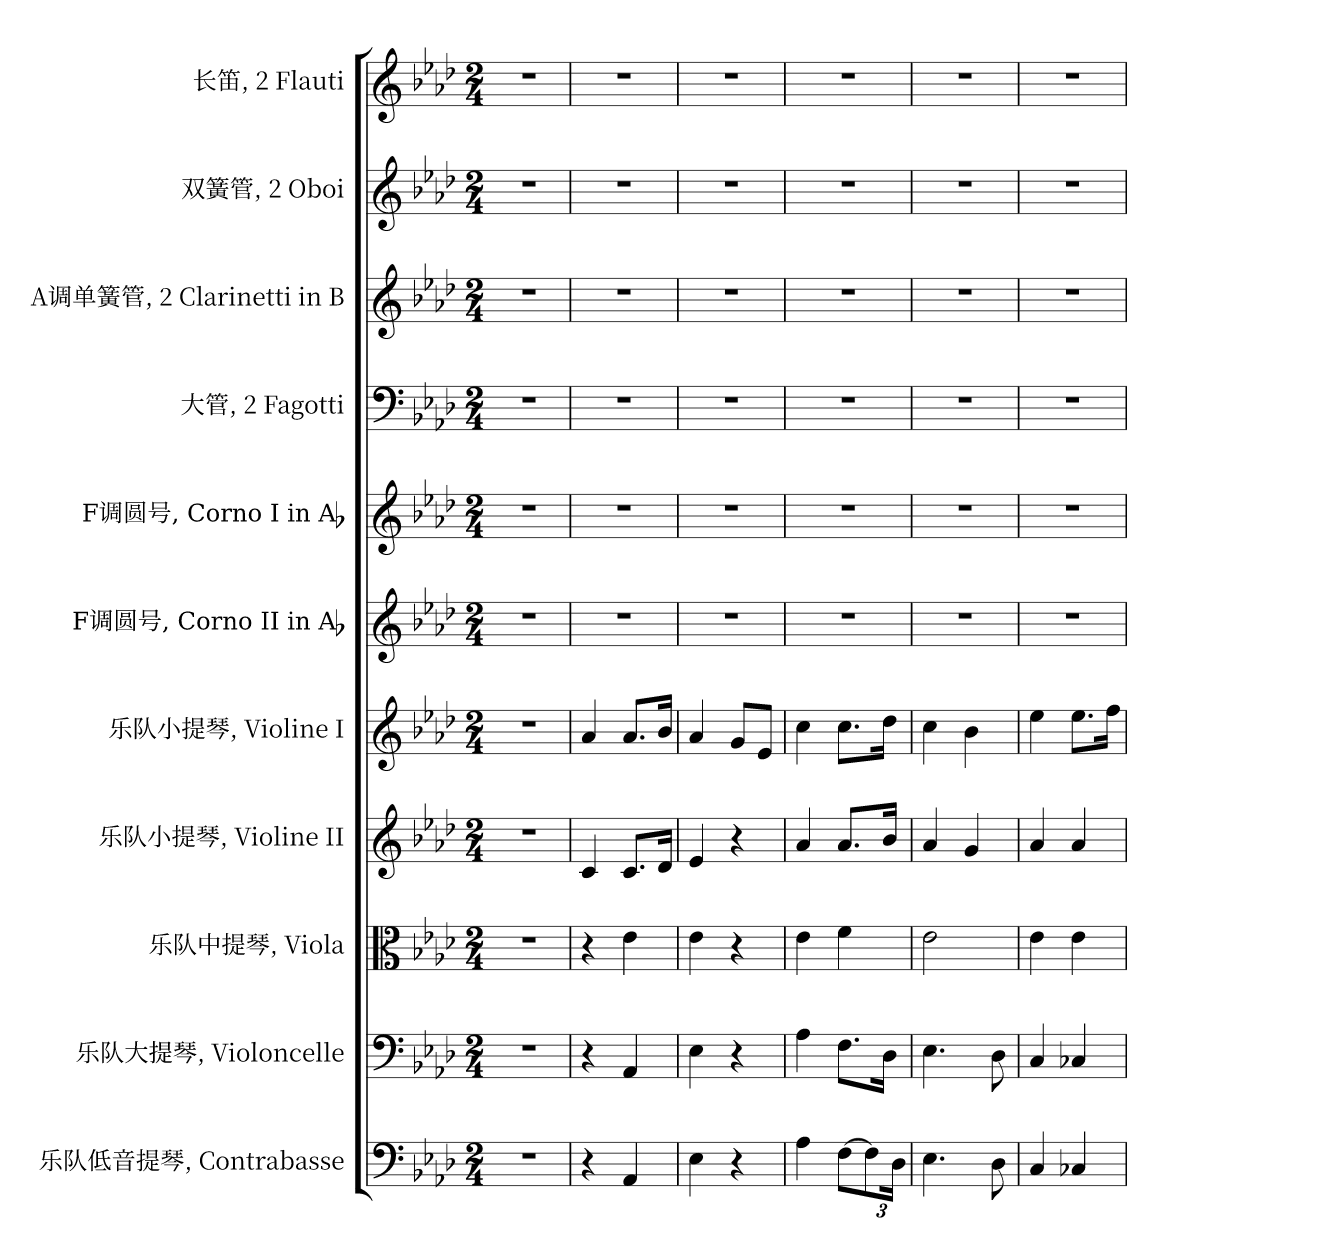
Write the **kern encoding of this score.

**kern	**kern	**kern	**kern	**kern	**kern	**kern	**kern	**kern	**kern	**kern
*part11	*part10	*part9	*part8	*part7	*part6	*part5	*part4	*part3	*part2	*part1
*staff11	*staff10	*staff9	*staff8	*staff7	*staff6	*staff5	*staff4	*staff3	*staff2	*staff1
*I"乐队低音提琴, Contrabasse	*I"乐队大提琴, Violoncelle	*I"乐队中提琴, Viola	*I"乐队小提琴, Violine II	*I"乐队小提琴, Violine I	*I"F调圆号, Corno II in Ab	*I"F调圆号, Corno I in Ab	*I"大管, 2 Fagotti	*I"A调单簧管, 2 Clarinetti in B	*I"双簧管, 2 Oboi	*I"长笛, 2 Flauti
*I'Cbs.	*	*	*	*	*	*	*	*I'A Cl.	*I'Ob.	*I'Fl.
*clefF4	*clefF4	*clefC3	*clefG2	*clefG2	*clefG2	*clefG2	*clefF4	*clefG2	*clefG2	*clefG2
*ITrd7c12	*	*	*	*	*ITrd4c7	*ITrd4c7	*	*ITrd2c3	*	*
*k[b-e-a-d-]	*k[b-e-a-d-]	*k[b-e-a-d-]	*k[b-e-a-d-]	*k[b-e-a-d-]	*k[b-e-a-d-g-]	*k[b-e-a-d-g-]	*k[b-e-a-d-]	*k[b-]	*k[b-e-a-d-]	*k[b-e-a-d-]
*M2/4	*M2/4	*M2/4	*M2/4	*M2/4	*M2/4	*M2/4	*M2/4	*M2/4	*M2/4	*M2/4
*MM100	*MM100	*MM100	*MM100	*MM100	*MM100	*MM100	*MM100	*MM100	*MM100	*MM100
=1	=1	=1	=1	=1	=1	=1	=1	=1	=1	=1
2r	2r	2r	2r	2r	2r	2r	2r	2r	2r	2r
=2	=2	=2	=2	=2	=2	=2	=2	=2	=2	=2
*	*	*	*	*	*	*	*	*	*	*MM60
4r	4r	4r	4c/	4a-/	2r	2r	2r	2r	2r	2r
4AAA-/	4AA-/	4e-\	8.c/L	8.a-/L	.	.	.	.	.	.
.	.	.	16d-/Jk	16b-/Jk	.	.	.	.	.	.
=3	=3	=3	=3	=3	=3	=3	=3	=3	=3	=3
*	*	*	*	*	*	*	*	*	*	*MM60
4EE-\	4E-\	4e-\	4e-/	4a-/	2r	2r	2r	2r	2r	2r
4r	4r	4r	4r	8g/L	.	.	.	.	.	.
.	.	.	.	8e-/J	.	.	.	.	.	.
=4	=4	=4	=4	=4	=4	=4	=4	=4	=4	=4
*	*	*	*	*	*	*	*	*	*	*MM60
4AA-\	4A-\	4e-\	4a-/	4cc\	2r	2r	2r	2r	2r	2r
[8FF\L	8.F\L	4f\	8.a-/L	8.cc\L	.	.	.	.	.	.
*Xbrackettup	*	*	*	*	*	*	*	*	*	*
12FF\]	.	.	.	.	.	.	.	.	.	.
.	16D-\Jk	.	16b-/Jk	16dd-\Jk	.	.	.	.	.	.
24DD-\Jk	.	.	.	.	.	.	.	.	.	.
=5	=5	=5	=5	=5	=5	=5	=5	=5	=5	=5
*	*	*	*	*	*	*	*	*	*	*MM60
4.EE-\	4.E-\	2e-\	4a-/	4cc\	2r	2r	2r	2r	2r	2r
.	.	.	4g/	4b-\	.	.	.	.	.	.
8DD-\	8D-\	.	.	.	.	.	.	.	.	.
=6	=6	=6	=6	=6	=6	=6	=6	=6	=6	=6
*	*	*	*	*	*	*	*	*	*	*MM60
4CC/	4C/	4e-\	4a-/	4ee-\	2r	2r	2r	2r	2r	2r
4CC-X/	4C-X/	4e-\	4a-/	8.ee-\L	.	.	.	.	.	.
.	.	.	.	16ff\Jk	.	.	.	.	.	.
=	=	=	=	=	=	=	=	=	=	=
*-	*-	*-	*-	*-	*-	*-	*-	*-	*-	*-
